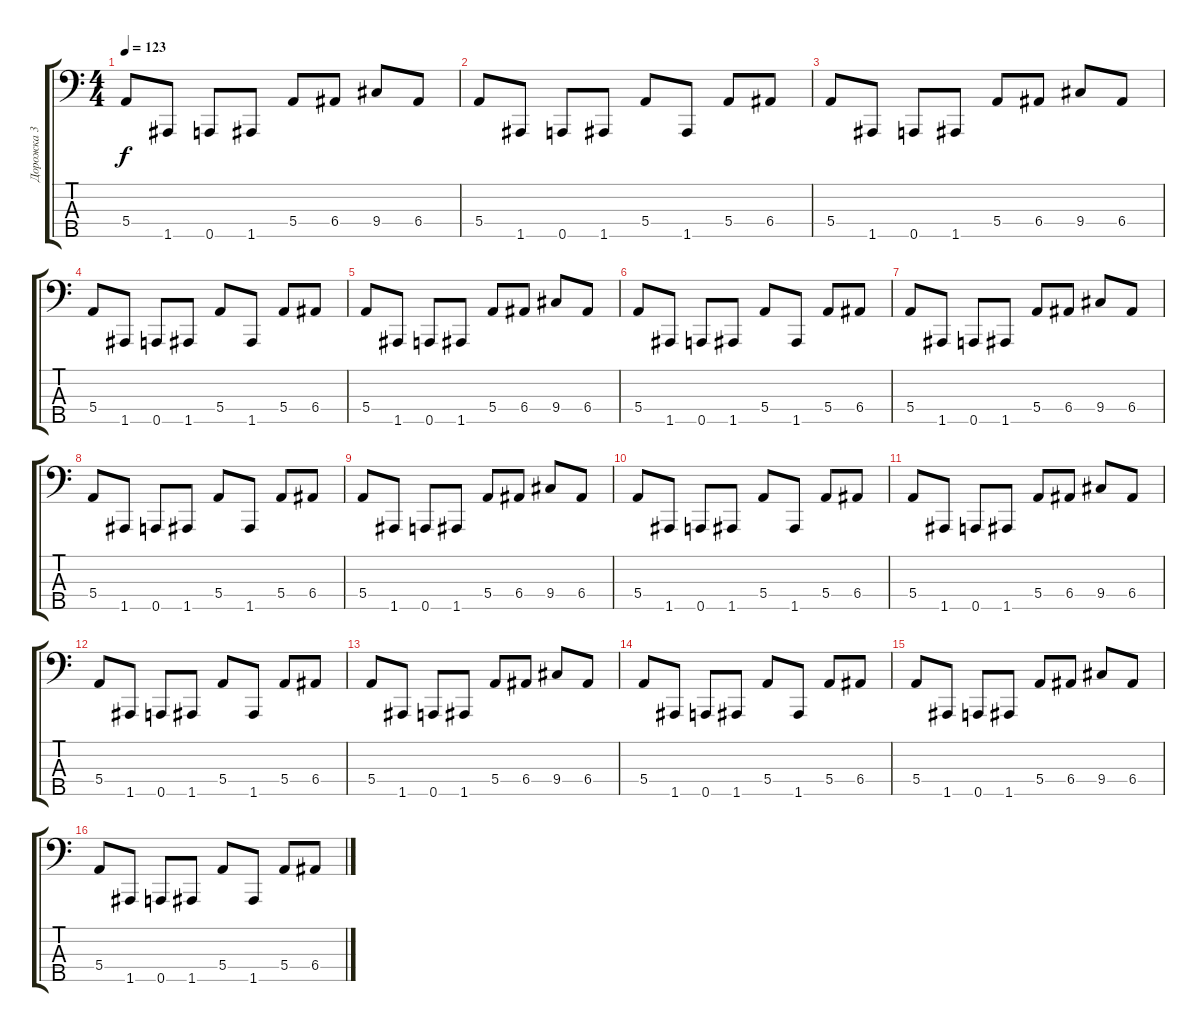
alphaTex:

\track ("Дорожка 3" "Дорожка 3") {instrument electricbasspick}
\staff {score tabs}
\tuning (G2 D2 A1 E1 A0) {hide}
\ts (4 4)
\tempo 123
\clef f4
\ks c
5.4.8{dy f} 1.5.8 0.5.8 1.5.8 5.4.8 6.4.8 9.4.8 6.4.8 |
5.4.8 1.5.8 0.5.8 1.5.8 5.4.8 1.5.8 5.4.8 6.4.8 |
5.4.8 1.5.8 0.5.8 1.5.8 5.4.8 6.4.8 9.4.8 6.4.8 |
5.4.8 1.5.8 0.5.8 1.5.8 5.4.8 1.5.8 5.4.8 6.4.8 |
5.4.8 1.5.8 0.5.8 1.5.8 5.4.8 6.4.8 9.4.8 6.4.8 |
5.4.8 1.5.8 0.5.8 1.5.8 5.4.8 1.5.8 5.4.8 6.4.8 |
5.4.8 1.5.8 0.5.8 1.5.8 5.4.8 6.4.8 9.4.8 6.4.8 |
5.4.8 1.5.8 0.5.8 1.5.8 5.4.8 1.5.8 5.4.8 6.4.8 |
5.4.8 1.5.8 0.5.8 1.5.8 5.4.8 6.4.8 9.4.8 6.4.8 |
5.4.8 1.5.8 0.5.8 1.5.8 5.4.8 1.5.8 5.4.8 6.4.8 |
5.4.8 1.5.8 0.5.8 1.5.8 5.4.8 6.4.8 9.4.8 6.4.8 |
5.4.8 1.5.8 0.5.8 1.5.8 5.4.8 1.5.8 5.4.8 6.4.8 |
5.4.8 1.5.8 0.5.8 1.5.8 5.4.8 6.4.8 9.4.8 6.4.8 |
5.4.8 1.5.8 0.5.8 1.5.8 5.4.8 1.5.8 5.4.8 6.4.8 |
5.4.8 1.5.8 0.5.8 1.5.8 5.4.8 6.4.8 9.4.8 6.4.8 |
5.4.8 1.5.8 0.5.8 1.5.8 5.4.8 1.5.8 5.4.8 6.4.8
